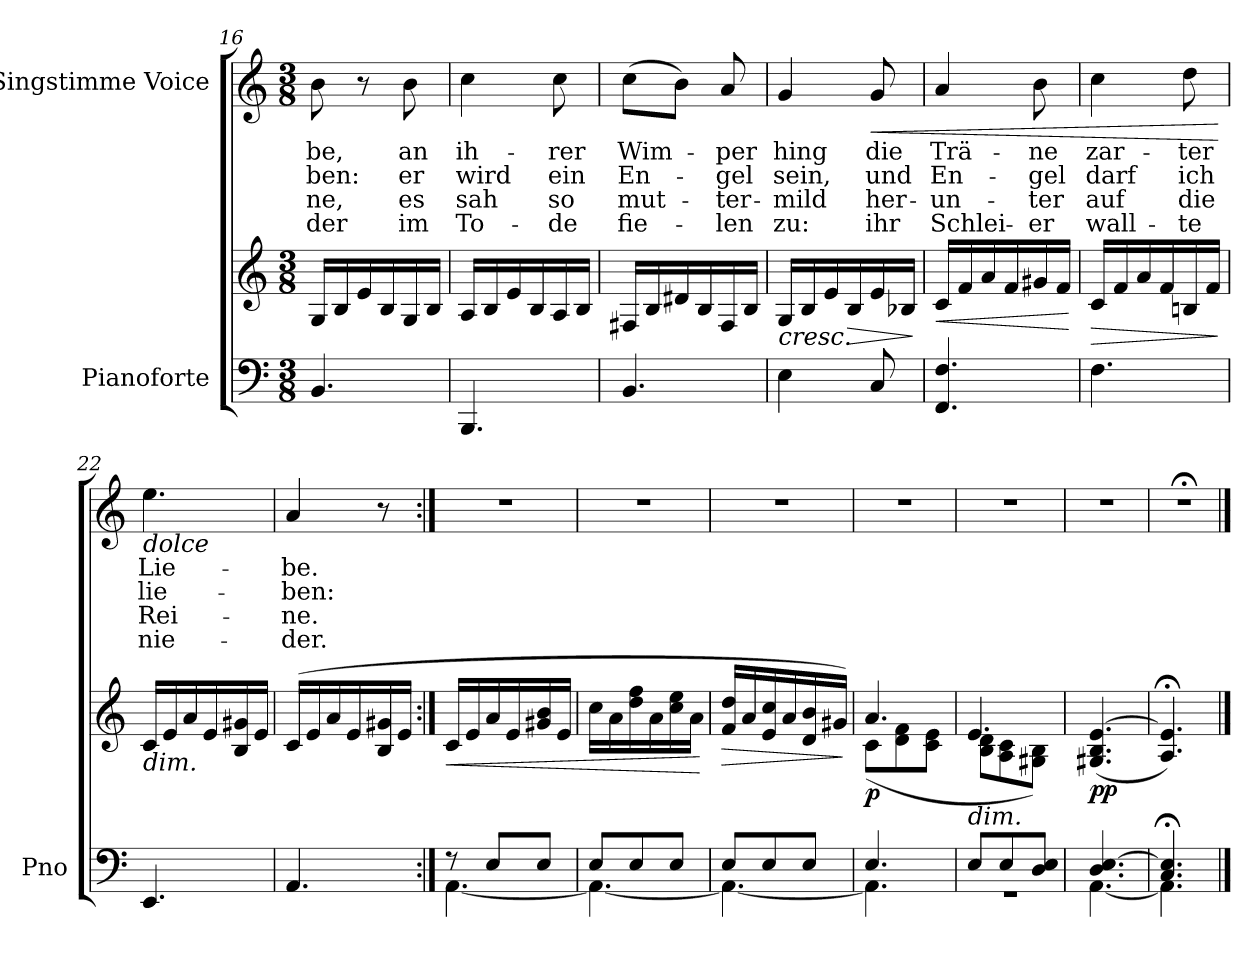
**kern	**kern	**dynam	**kern	**text	**text	**text	**text	**dynam
*part2	*part2	*part2	*part1	*part1	*part1	*part1	*part1	*part1
*staff3	*staff2	*staff2/3	*staff1	*staff1	*staff1	*staff1	*staff1	*staff1
*I"Pianoforte	*	*	*I"Singstimme Voice	*	*	*	*	*
*I'Pno	*	*	*	*	*	*	*	*
*clefF4	*clefG2	*	*clefG2	*	*	*	*	*
*k[]	*k[]	*	*k[]	*	*	*	*	*
*M3/8	*M3/8	*	*M3/8	*	*	*	*	*
=16	=16	=16	=16	=16	=16	=16	=16	=16
!	!	!	!	!LO:LY:b	!LO:LY:b	!LO:LY:b	!LO:LY:b	!
4.BB/	16G/LL	.	8b\	-be,	-ben:	-ne,	-der	.
.	16B/	.	.	.	.	.	.	.
.	16e/	.	8r	.	.	.	.	.
.	16B/	.	.	.	.	.	.	.
!	!	!	!	!LO:LY:b	!LO:LY:b	!LO:LY:b	!LO:LY:b	!
.	16G/	.	8b\	an	er	es	im	.
.	16B/JJ	.	.	.	.	.	.	.
=17	=17	=17	=17	=17	=17	=17	=17	=17
!	!	!	!	!LO:LY:b	!LO:LY:b	!LO:LY:b	!LO:LY:b	!
4.BBB/	16A/LL	.	4cc\	ih-	wird	sah	To-	.
.	16B/	.	.	.	.	.	.	.
.	16e/	.	.	.	.	.	.	.
.	16B/	.	.	.	.	.	.	.
!	!	!	!	!LO:LY:b	!LO:LY:b	!LO:LY:b	!LO:LY:b	!
.	16A/	.	8cc\	-rer	ein	so	-de	.
.	16B/JJ	.	.	.	.	.	.	.
=18	=18	=18	=18	=18	=18	=18	=18	=18
!	!	!	!	!LO:LY:b	!LO:LY:b	!LO:LY:b	!LO:LY:b	!
4.BB/	16F#X/LL	.	(8cc\L	Wim-	En-	mut-	fie-	.
.	16B/	.	.	.	.	.	.	.
.	16d#X/	.	8b\J)	.	.	.	.	.
.	16B/	.	.	.	.	.	.	.
!	!	!	!	!LO:LY:b	!LO:LY:b	!LO:LY:b	!LO:LY:b	!
.	16F#/	.	8a/	-per	-gel	-ter-	-len	.
.	16B/JJ	.	.	.	.	.	.	.
=19	=19	=19	=19	=19	=19	=19	=19	=19
!	!	!LO:HP:b	!	!LO:LY:b	!LO:LY:b	!LO:LY:b	!LO:LY:b	!
4E\	16G/LL	<	4g/	hing	sein,	-mild	zu:	.
.	16B/	.	.	.	.	.	.	.
.	16e/	.	.	.	.	.	.	.
!	!	!LO:HP:b	!	!	!	!	!	!
.	16B/	>	.	.	.	.	.	.
!	!	!	!	!LO:LY:b	!LO:LY:b	!LO:LY:b	!LO:LY:b	!LO:HP:b
8C/	16e/	[	8g/	die	und	her-	ihr	<
.	16B-X/JJ	.	.	.	.	.	.	.
.	.	]	.	.	.	.	.	.
=20	=20	=20	=20	=20	=20	=20	=20	=20
!	!	!LO:HP:b	!	!LO:LY:b	!LO:LY:b	!LO:LY:b	!LO:LY:b	!
4.FF/ 4.F/	16c/LL	<	4a/	Trä-	En-	-un-	Schlei-	.
.	16f/	.	.	.	.	.	.	.
.	16a/	.	.	.	.	.	.	.
.	16f/	.	.	.	.	.	.	.
!	!	!	!	!LO:LY:b	!LO:LY:b	!LO:LY:b	!LO:LY:b	!
.	16g#X/	.	8b\	-ne	-gel	-ter	-er	.
.	16f/JJ	.	.	.	.	.	.	.
.	.	[	.	.	.	.	.	.
=21	=21	=21	=21	=21	=21	=21	=21	=21
!	!	!LO:HP:b	!	!LO:LY:b	!LO:LY:b	!LO:LY:b	!LO:LY:b	!
4.F\	16c/LL	>	4cc\	zar-	darf	auf	wall-	.
.	16f/	.	.	.	.	.	.	.
.	16a/	.	.	.	.	.	.	.
.	16f/	.	.	.	.	.	.	.
!	!	!	!	!LO:LY:b	!LO:LY:b	!LO:LY:b	!LO:LY:b	!
.	16Bn/	.	8dd\	-ter	ich	die	-te	.
.	16f/JJ	.	.	.	.	.	.	.
.	.	]	.	.	.	.	.	[
!!LO:PB:g=z
=22	=22	=22	=22	=22	=22	=22	=22	=22
!	!	!	!LO:TX:b:i:t=dolce	!	!	!	!	!
!	!LO:TX:b:i:t=dim.	!	!	!	!	!	!	!
!	!	!	!	!LO:LY:b	!LO:LY:b	!LO:LY:b	!LO:LY:b	!
4.EE/	16c/LL	.	4.ee\	Lie-	lie-	Rei-	nie-	.
.	16e/	.	.	.	.	.	.	.
.	16a/	.	.	.	.	.	.	.
.	16e/	.	.	.	.	.	.	.
.	16B/ 16g#X/	.	.	.	.	.	.	.
.	16e/JJ	.	.	.	.	.	.	.
=23	=23	=23	=23	=23	=23	=23	=23	=23
!	!	!	!	!LO:LY:b	!LO:LY:b	!LO:LY:b	!LO:LY:b	!
4.AA/	(16c/LL	.	4a/	-be.	-ben:	-ne.	-der.	.
.	16e/	.	.	.	.	.	.	.
.	16a/	.	.	.	.	.	.	.
.	16e/	.	.	.	.	.	.	.
.	16B/ 16g#X/	.	8r	.	.	.	.	.
.	16e/JJ	.	.	.	.	.	.	.
=24:|!	=24:|!	=24:|!	=24:|!	=24:|!	=24:|!	=24:|!	=24:|!	=24:|!
*^	*	*	*	*	*	*	*	*
!	!	!	!LO:HP:b	!	!	!	!	!	!
8r	[4.AA\	16c/LL	<	4.r	.	.	.	.	.
.	.	16e/	.	.	.	.	.	.	.
8E/L	.	16a/	.	.	.	.	.	.	.
.	.	16e/	.	.	.	.	.	.	.
8E/J	.	16g#X/ 16b/	.	.	.	.	.	.	.
.	.	16e/JJ	.	.	.	.	.	.	.
=25	=25	=25	=25	=25	=25	=25	=25	=25	=25
8E/L	4.AA\_	16cc\LL	.	4.r	.	.	.	.	.
.	.	16a\	.	.	.	.	.	.	.
8E/	.	16dd\ 16ff\	.	.	.	.	.	.	.
.	.	16a\	.	.	.	.	.	.	.
8E/J	.	16cc\ 16ee\	.	.	.	.	.	.	.
.	.	16a\JJ	.	.	.	.	.	.	.
*v	*v	*	*	*	*	*	*	*	*
.	.	[	.	.	.	.	.	.
=26	=26	=26	=26	=26	=26	=26	=26	=26
*^	*	*	*	*	*	*	*	*
!	!	!	!LO:HP:b	!	!	!	!	!	!
8E/L	4.AA\_	16f/ 16dd/LL	>	4.r	.	.	.	.	.
.	.	16a/	.	.	.	.	.	.	.
8E/	.	16e/ 16cc/	.	.	.	.	.	.	.
.	.	16a/	.	.	.	.	.	.	.
8E/J	.	16d/ 16b/	.	.	.	.	.	.	.
.	.	16g#X/JJ)	.	.	.	.	.	.	.
*v	*v	*	*	*	*	*	*	*	*
.	.	]	.	.	.	.	.	.
=27	=27	=27	=27	=27	=27	=27	=27	=27
*^	*^	*	*	*	*	*	*	*
!	!	!	!	!LO:DY:b	!	!	!	!	!	!
4.E/	4.AA\]	4.a/	(8c\L	p	4.r	.	.	.	.	.
.	.	.	8d\ 8f\	.	.	.	.	.	.	.
.	.	.	8c\ 8e\J	.	.	.	.	.	.	.
=28	=28	=28	=28	=28	=28	=28	=28	=28	=28	=28
!	!	!LO:TX:b:i:t=dim.	!	!	!	!	!	!	!	!
8E/L	4.r	4.e/	8B\ 8d\L	.	4.r	.	.	.	.	.
8E/	.	.	8A\ 8c\	.	.	.	.	.	.	.
8D/ 8E/J	.	.	8G#X\ 8B\J)	.	.	.	.	.	.	.
=29	=29	=29	=29	=29	=29	=29	=29	=29	=29	=29
!	!	!	!	!LO:DY:b	!	!	!	!	!	!
*	*	*v	*v	*	*	*	*	*	*	*
4.D/ [4.E/	[4.AA\	(<4.G#X/ 4.B/ [4.e/	pp	4.r	.	.	.	.	.
=30	=30	=30	=30	=30	=30	=30	=30	=30	=30
4.C/;< 4.E/];<	4.AA\]	4.A/;< 4.e/];<)	.	4.r;<	.	.	.	.	.
*v	*v	*	*	*	*	*	*	*	*
==	==	==	==	==	==	==	==	==
*-	*-	*-	*-	*-	*-	*-	*-	*-
